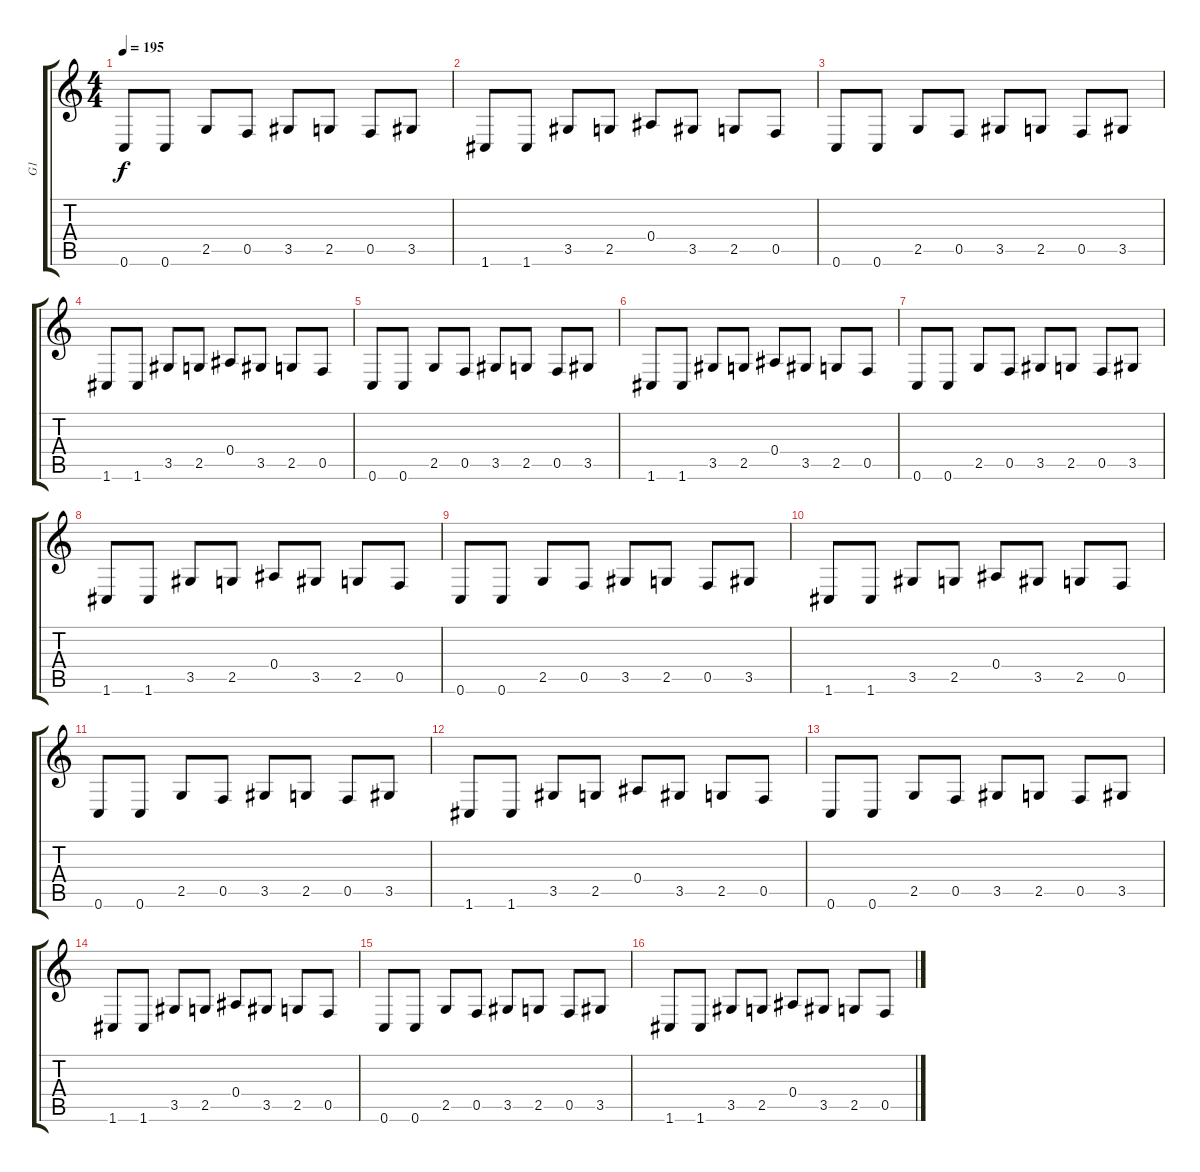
\track ("G1" "G1") {instrument distortionguitar}
\staff {score tabs}
\tuning (C4 G3 Eb3 Bb2 F2 C2) {hide}
\ts (4 4)
\tempo 195
\clef g2
\ks c
0.6.8{dy f} 0.6.8 2.5.8 0.5.8 3.5.8 2.5.8 0.5.8 3.5.8 |
1.6.8 1.6.8 3.5.8 2.5.8 0.4.8 3.5.8 2.5.8 0.5.8 |
0.6.8 0.6.8 2.5.8 0.5.8 3.5.8 2.5.8 0.5.8 3.5.8 |
1.6.8 1.6.8 3.5.8 2.5.8 0.4.8 3.5.8 2.5.8 0.5.8 |
0.6.8 0.6.8 2.5.8 0.5.8 3.5.8 2.5.8 0.5.8 3.5.8 |
1.6.8 1.6.8 3.5.8 2.5.8 0.4.8 3.5.8 2.5.8 0.5.8 |
0.6.8 0.6.8 2.5.8 0.5.8 3.5.8 2.5.8 0.5.8 3.5.8 |
1.6.8 1.6.8 3.5.8 2.5.8 0.4.8 3.5.8 2.5.8 0.5.8 |
0.6.8 0.6.8 2.5.8 0.5.8 3.5.8 2.5.8 0.5.8 3.5.8 |
1.6.8 1.6.8 3.5.8 2.5.8 0.4.8 3.5.8 2.5.8 0.5.8 |
0.6.8 0.6.8 2.5.8 0.5.8 3.5.8 2.5.8 0.5.8 3.5.8 |
1.6.8 1.6.8 3.5.8 2.5.8 0.4.8 3.5.8 2.5.8 0.5.8 |
0.6.8 0.6.8 2.5.8 0.5.8 3.5.8 2.5.8 0.5.8 3.5.8 |
1.6.8 1.6.8 3.5.8 2.5.8 0.4.8 3.5.8 2.5.8 0.5.8 |
0.6.8 0.6.8 2.5.8 0.5.8 3.5.8 2.5.8 0.5.8 3.5.8 |
1.6.8 1.6.8 3.5.8 2.5.8 0.4.8 3.5.8 2.5.8 0.5.8
